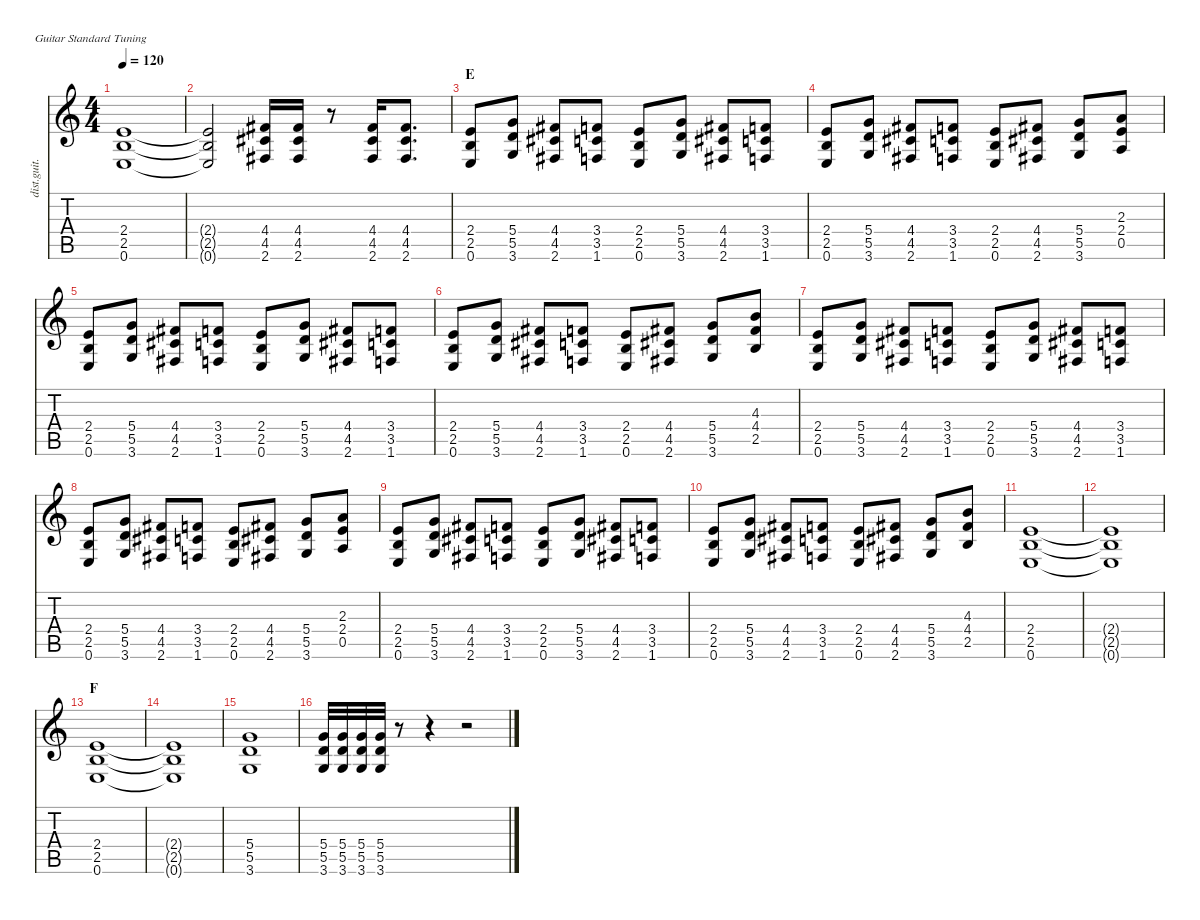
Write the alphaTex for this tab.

\defaultSystemsLayout 4
\hideDynamics
\bracketExtendMode nobrackets
\track ("Gtr. II" "dist.guit.") {instrument distortionguitar}
\staff {score tabs}
\tuning (E4 B3 G3 D3 A2 E2)
\ts (4 4)
\tempo 120
\clef g2
\ks c
(2.4 2.5 0.6).1{dy f} |
(2.4{t} 2.5{t} 0.6{t}).2 (4.4{acc #} 4.5{acc #} 2.6{acc #}).16 (4.4{acc #} 4.5{acc #} 2.6{acc #}).16 r.8 (4.4{acc #} 4.5{acc #} 2.6{acc #}).16 (4.4{acc #} 4.5{acc #} 2.6{acc #}).8{d} |
\section ("" "E")
(2.4 2.5 0.6).8 (5.4 5.5 3.6).8 (4.4{acc #} 4.5{acc #} 2.6{acc #}).8 (3.4 3.5 1.6).8 (2.4 2.5 0.6).8 (5.4 5.5 3.6).8 (4.4{acc #} 4.5{acc #} 2.6{acc #}).8 (3.4 3.5 1.6).8 |
(2.4 2.5 0.6).8 (5.4 5.5 3.6).8 (4.4{acc #} 4.5{acc #} 2.6{acc #}).8 (3.4 3.5 1.6).8 (2.4 2.5 0.6).8 (4.4{acc #} 4.5{acc #} 2.6{acc #}).8 (5.4 5.5 3.6).8 (2.3 2.4 0.5).8 |
(2.4 2.5 0.6).8 (5.4 5.5 3.6).8 (4.4{acc #} 4.5{acc #} 2.6{acc #}).8 (3.4 3.5 1.6).8 (2.4 2.5 0.6).8 (5.4 5.5 3.6).8 (4.4{acc #} 4.5{acc #} 2.6{acc #}).8 (3.4 3.5 1.6).8 |
(2.4 2.5 0.6).8 (5.4 5.5 3.6).8 (4.4{acc #} 4.5{acc #} 2.6{acc #}).8 (3.4 3.5 1.6).8 (2.4 2.5 0.6).8 (4.4{acc #} 4.5{acc #} 2.6{acc #}).8 (5.4 5.5 3.6).8 (4.3 4.4{acc #} 2.5).8 |
(2.4 2.5 0.6).8 (5.4 5.5 3.6).8 (4.4{acc #} 4.5{acc #} 2.6{acc #}).8 (3.4 3.5 1.6).8 (2.4 2.5 0.6).8 (5.4 5.5 3.6).8 (4.4{acc #} 4.5{acc #} 2.6{acc #}).8 (3.4 3.5 1.6).8 |
(2.4 2.5 0.6).8 (5.4 5.5 3.6).8 (4.4{acc #} 4.5{acc #} 2.6{acc #}).8 (3.4 3.5 1.6).8 (2.4 2.5 0.6).8 (4.4{acc #} 4.5{acc #} 2.6{acc #}).8 (5.4 5.5 3.6).8 (2.3 2.4 0.5).8 |
(2.4 2.5 0.6).8 (5.4 5.5 3.6).8 (4.4{acc #} 4.5{acc #} 2.6{acc #}).8 (3.4 3.5 1.6).8 (2.4 2.5 0.6).8 (5.4 5.5 3.6).8 (4.4{acc #} 4.5{acc #} 2.6{acc #}).8 (3.4 3.5 1.6).8 |
(2.4 2.5 0.6).8 (5.4 5.5 3.6).8 (4.4{acc #} 4.5{acc #} 2.6{acc #}).8 (3.4 3.5 1.6).8 (2.4 2.5 0.6).8 (4.4{acc #} 4.5{acc #} 2.6{acc #}).8 (5.4 5.5 3.6).8 (4.3 4.4{acc #} 2.5).8 |
(2.4 2.5 0.6).1 |
(2.4{t} 2.5{t} 0.6{t}).1 |
\section ("" "F")
(2.4 2.5 0.6).1 |
(2.4{t} 2.5{t} 0.6{t}).1 |
(5.4 5.5 3.6).1 |
(5.4 5.5 3.6).32 (5.4 5.5 3.6).32 (5.4 5.5 3.6).32 (5.4 5.5 3.6).32 r.8 r.4 r.2
